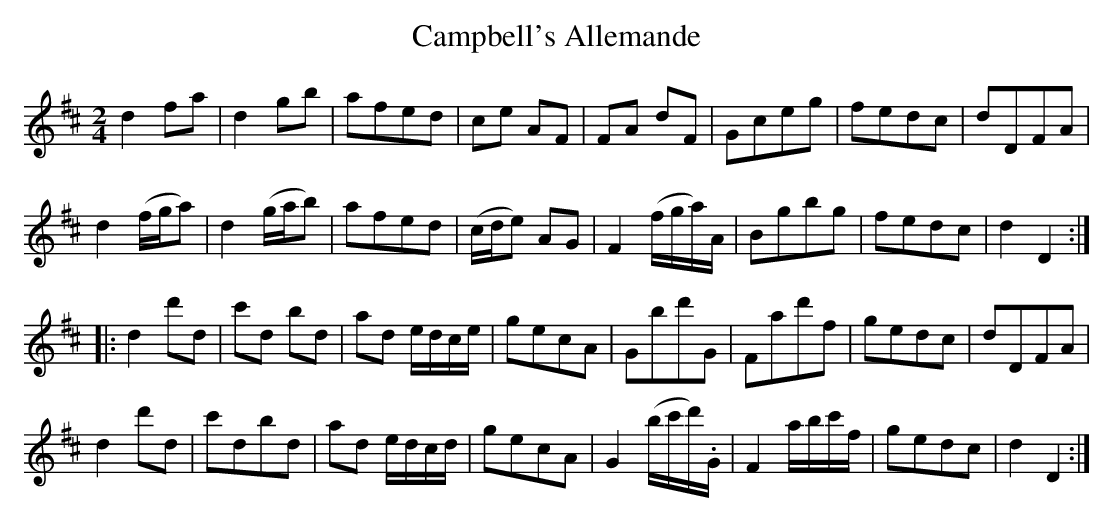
X:1
T:Campbell's Allemande
L:1/8
M:2/4
K:D major
d2fa| d2gb| afed| ce AF|\
FA dF| Gceg| fedc| dDFA|
d2 (f/g/a)| d2 (g/a/b)| afed| (c/d/e) AG|\
F2 (f/g/a/)A/| Bgbg| fedc| d2D2::
d2d'd| c'd bd| ad e/d/c/e/| gecA| \
Gbd'G| Fad'f| gedc| dDFA|
d2d'd| c'dbd| ad e/d/c/d/| gecA|\
G2 (b/c'/d'/).G/| F2 a/b/c'/f/| gedc| d2D2:|
